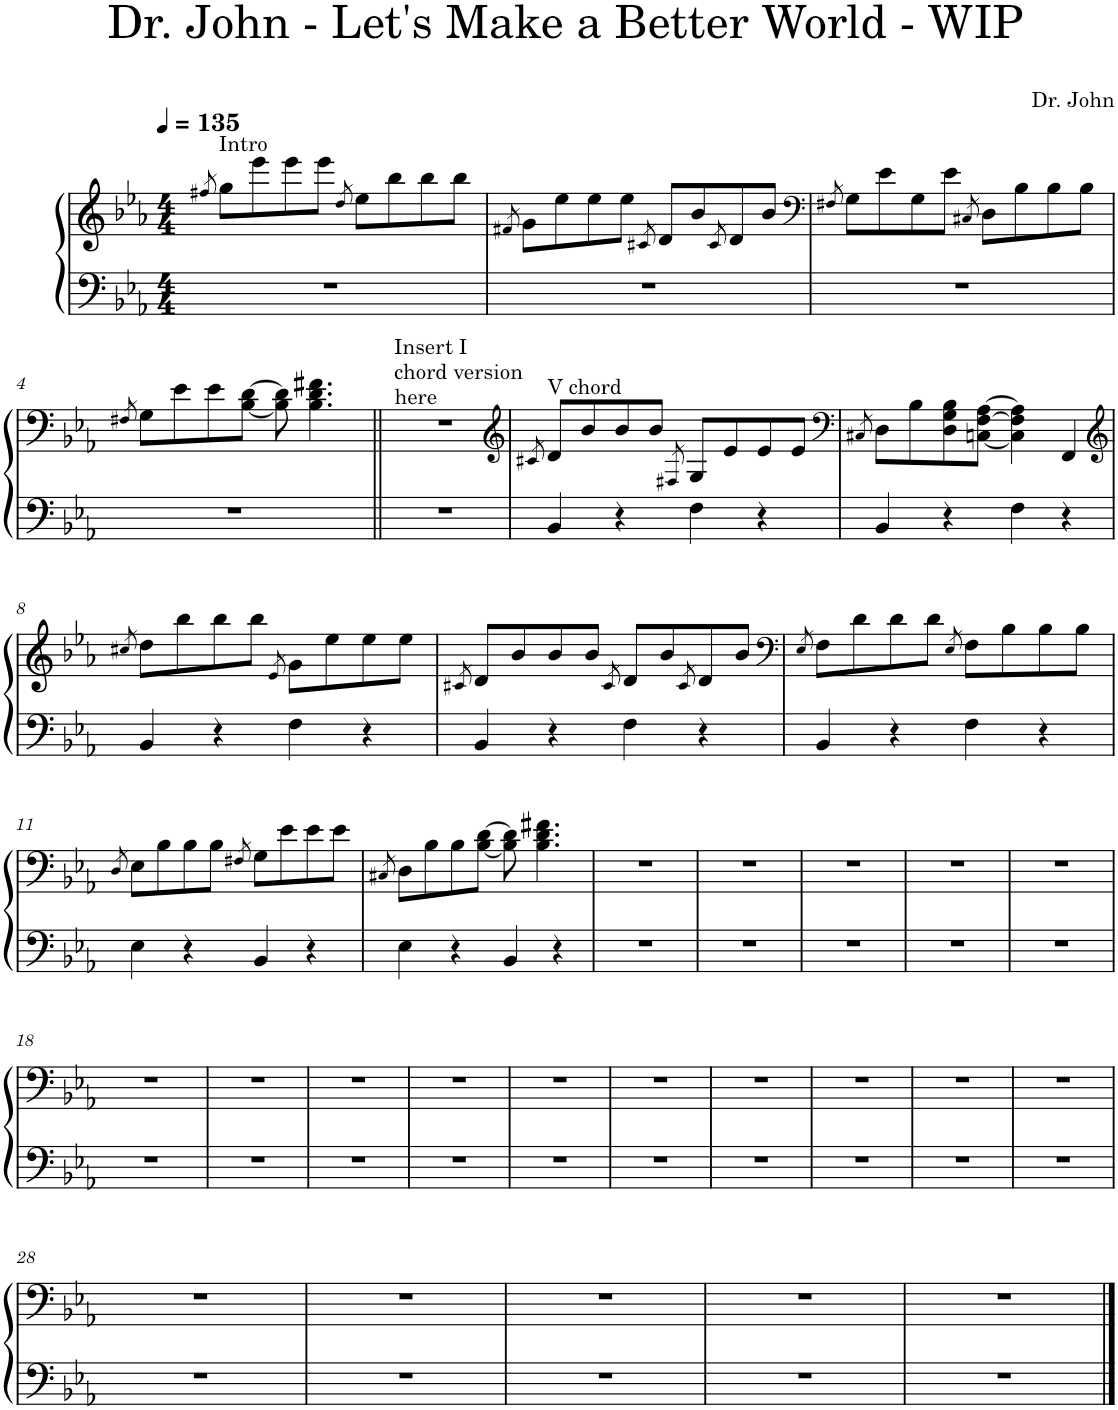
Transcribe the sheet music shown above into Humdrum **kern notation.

**kern	**kern
*part1	*part1
*staff2	*staff1
*I"Piano	*
*I'Pno.	*
*clefF4	*clefG2
*k[b-e-a-]	*k[b-e-a-]
*M4/4	*M4/4
*MM135	*MM135
=1	=1
.	8qff#X/
!	!LO:TX:a:t=Intro
1r	8gg\L
.	8eee-\
.	8eee-\
.	8eee-\J
.	8qdd/
.	8ee-\L
.	8bb-\
.	8bb-\
.	8bb-\J
=2	=2
.	8qf#X/
1r	8g\L
.	8ee-\
.	8ee-\
.	8ee-\J
.	8qc#X/
.	8d/L
.	8b-/
.	8qc#/
.	8d/
.	8b-/J
=3	=3
*	*clefF4
.	8qF#X/
1r	8G\L
.	8e-\
.	8G\
.	8e-\J
.	8qC#X/
.	8D\L
.	8B-\
.	8B-\
.	8B-\J
!!LO:LB:g=z
=4	=4
.	8qF#X/
1r	8G\L
.	8e-\
.	8e-\
.	[8B-\ [8d\J
.	8B-\] 8d\]
.	4.B-\ 4.d\ 4.f#X\
=5||	=5||
!	!LO:TX:a:t=Insert I
!	!LO:TX:a:t=chord version
!	!LO:TX:a:t=here
1r	1r
=6	=6
*	*clefG2
.	8qc#X/
!	!LO:TX:a:t=V chord
4BB-/	8d/L
.	8b-/
4r	8b-/
.	8b-/J
.	8qF#X/
4F\	8G/L
.	8e-/
4r	8e-/
.	8e-/J
=7	=7
*	*clefF4
.	8qC#X/
4BB-/	8D\L
.	8B-\
4r	8D\ 8G\ 8B-\
.	[8Cn\ [8F\ [8A-\J
4F\	4C\] 4F\] 4A-\]
4r	4FF/
!!LO:LB:g=z
=8	=8
*	*clefG2
.	8qcc#X/
4BB-/	8dd\L
.	8bb-\
4r	8bb-\
.	8bb-\J
.	8qe-/
4F\	8g\L
.	8ee-\
4r	8ee-\
.	8ee-\J
=9	=9
.	8qc#X/
4BB-/	8d/L
.	8b-/
4r	8b-/
.	8b-/J
.	8qc#/
4F\	8d/L
.	8b-/
.	8qc#/
4r	8d/
.	8b-/J
=10	=10
*	*clefF4
.	8qE-/
4BB-/	8F\L
.	8d\
4r	8d\
.	8d\J
.	8qE-/
4F\	8F\L
.	8B-\
4r	8B-\
.	8B-\J
!!LO:LB:g=z
=11	=11
.	8qD/
4E-\	8E-\L
.	8B-\
4r	8B-\
.	8B-\J
.	8qF#X/
4BB-/	8G\L
.	8e-\
4r	8e-\
.	8e-\J
=12	=12
.	8qC#X/
4E-\	8D\L
.	8B-\
4r	8B-\
.	[8B-\ [8d\J
4BB-/	8B-\] 8d\]
.	4.B-\ 4.d\ 4.f#X\
4r	.
=13	=13
1r	1r
=14	=14
1r	1r
=15	=15
1r	1r
=16	=16
1r	1r
=17	=17
1r	1r
!!LO:LB:g=z
=18	=18
1r	1r
=19	=19
1r	1r
=20	=20
1r	1r
=21	=21
1r	1r
=22	=22
1r	1r
=23	=23
1r	1r
=24	=24
1r	1r
=25	=25
1r	1r
=26	=26
1r	1r
=27	=27
1r	1r
!!LO:LB:g=z
=28	=28
1r	1r
=29	=29
1r	1r
=30	=30
1r	1r
=31	=31
1r	1r
=32	=32
1r	1r
==	==
*-	*-
